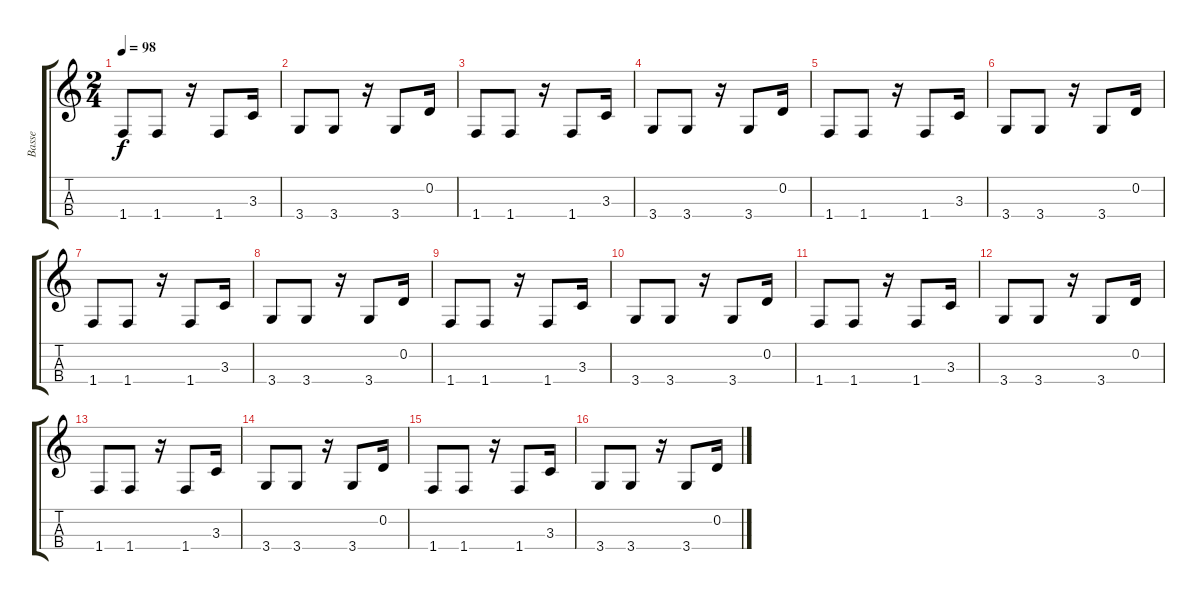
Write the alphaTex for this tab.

\track ("Basse" "Basse") {instrument electricbassfinger}
\staff {score tabs}
\tuning (G3 D3 A2 E2) {hide}
\ts (2 4)
\tempo 98
\clef g2
\ks c
1.4.8{dy f} 1.4.8 r.16 1.4.8 3.3.16 |
3.4.8 3.4.8 r.16 3.4.8 0.2.16 |
1.4.8 1.4.8 r.16 1.4.8 3.3.16 |
3.4.8 3.4.8 r.16 3.4.8 0.2.16 |
1.4.8 1.4.8 r.16 1.4.8 3.3.16 |
3.4.8 3.4.8 r.16 3.4.8 0.2.16 |
1.4.8 1.4.8 r.16 1.4.8 3.3.16 |
3.4.8 3.4.8 r.16 3.4.8 0.2.16 |
1.4.8 1.4.8 r.16 1.4.8 3.3.16 |
3.4.8 3.4.8 r.16 3.4.8 0.2.16 |
1.4.8 1.4.8 r.16 1.4.8 3.3.16 |
3.4.8 3.4.8 r.16 3.4.8 0.2.16 |
1.4.8 1.4.8 r.16 1.4.8 3.3.16 |
3.4.8 3.4.8 r.16 3.4.8 0.2.16 |
1.4.8 1.4.8 r.16 1.4.8 3.3.16 |
3.4.8 3.4.8 r.16 3.4.8 0.2.16
